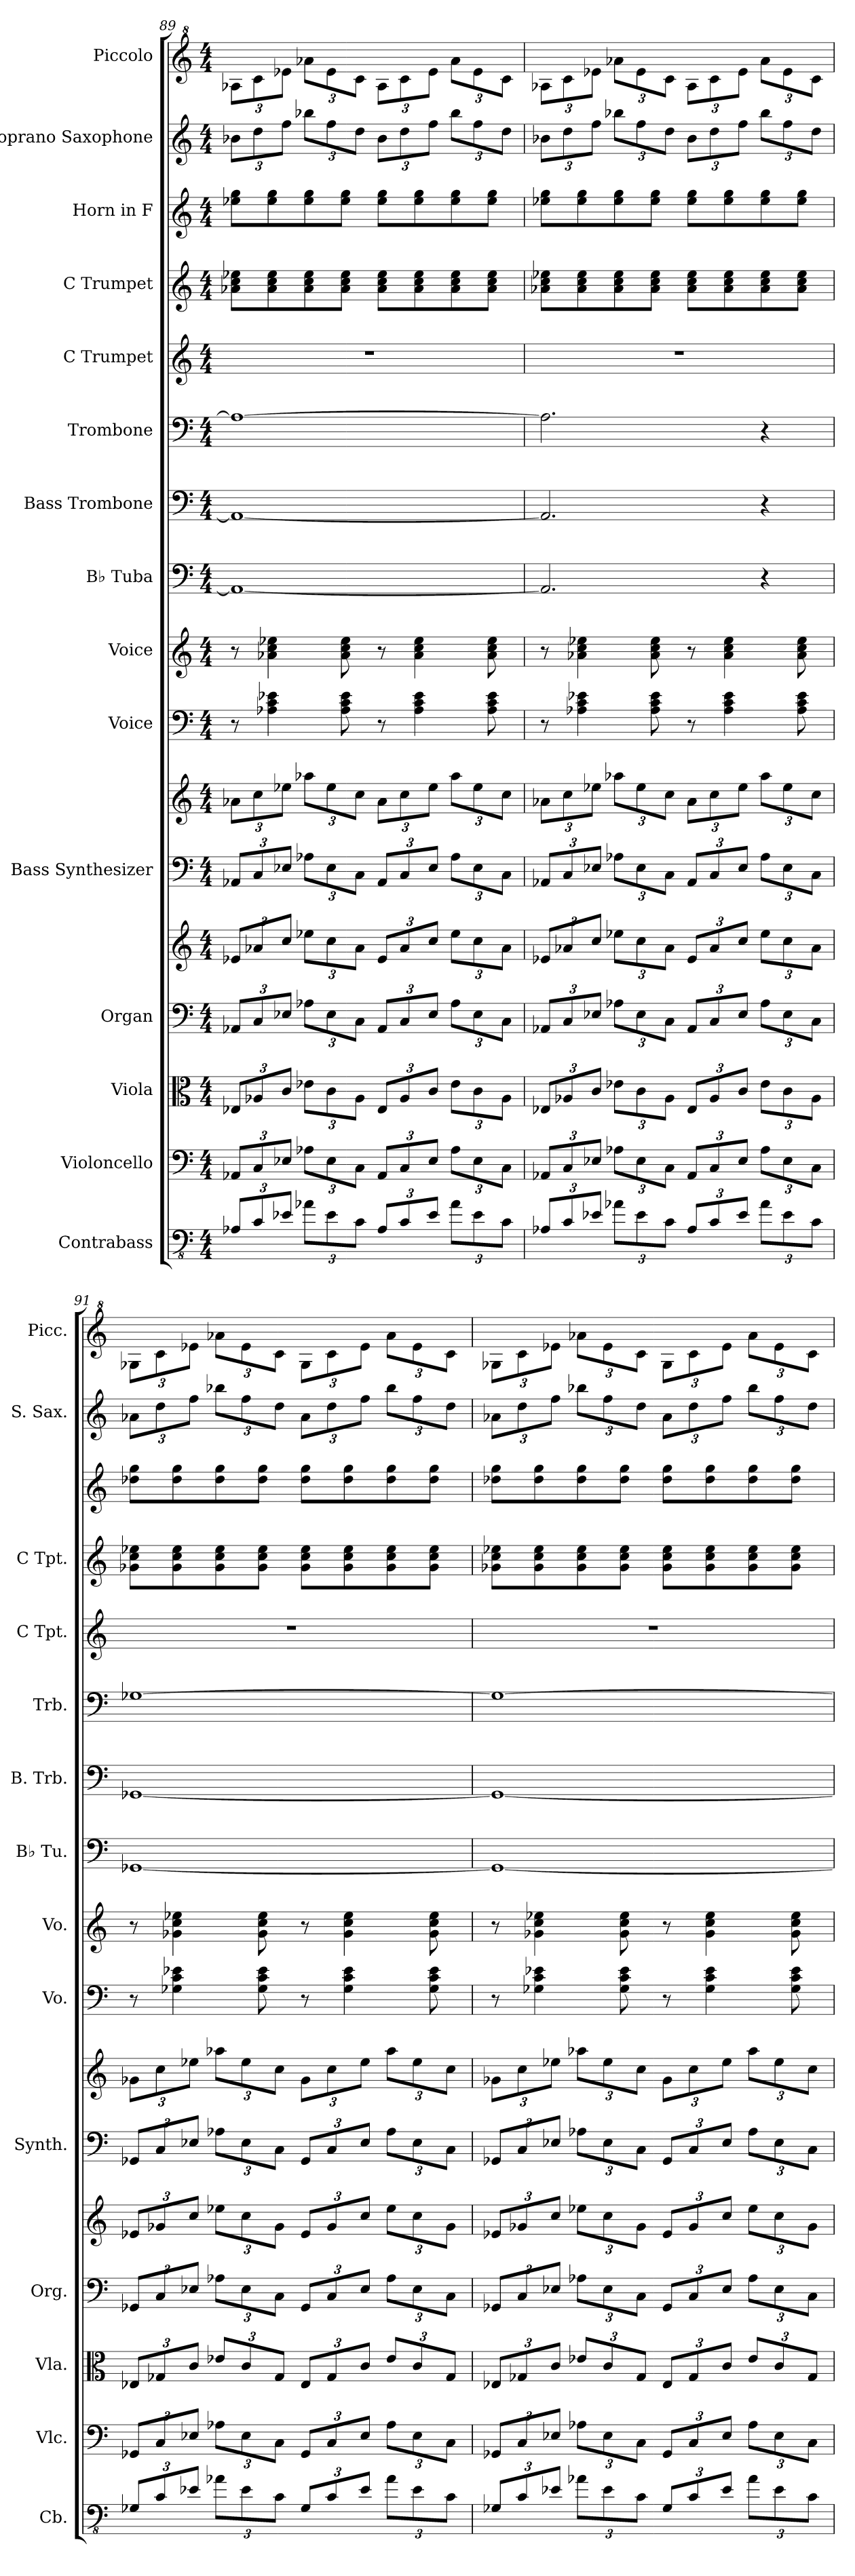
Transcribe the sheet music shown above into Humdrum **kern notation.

**kern	**kern	**kern	**kern	**kern	**kern	**kern	**kern	**kern	**kern	**kern	**kern	**kern	**kern	**kern	**kern	**kern
*part15	*part14	*part13	*part12	*part12	*part11	*part11	*part10	*part9	*part8	*part7	*part6	*part5	*part4	*part3	*part2	*part1
*staff17	*staff16	*staff15	*staff14	*staff13	*staff12	*staff11	*staff10	*staff9	*staff8	*staff7	*staff6	*staff5	*staff4	*staff3	*staff2	*staff1
*I"Contrabass	*I"Violoncello	*I"Viola	*I"Organ	*	*I"Bass Synthesizer	*	*I"Voice	*I"Voice	*I"B♭ Tuba	*I"Bass Trombone	*I"Trombone	*I"C Trumpet	*I"C Trumpet	*I"Horn in F	*I"Soprano Saxophone	*I"Piccolo
*I'Cb.	*I'Vlc.	*I'Vla.	*I'Org.	*	*I'Synth.	*	*I'Vo.	*I'Vo.	*I'B♭ Tu.	*I'B. Trb.	*I'Trb.	*I'C Tpt.	*I'C Tpt.	*	*I'S. Sax.	*I'Picc.
!!LO:PB:g=z
*clefFv4	*clefF4	*clefC3	*clefF4	*clefG2	*clefF4	*clefG2	*clefF4	*clefG2	*clefF4	*clefF4	*clefF4	*clefG2	*clefG2	*clefG2	*clefG2	*clefG^2
*ITrd7c12	*	*	*	*	*	*	*	*	*	*	*	*	*	*ITrd4c7	*ITrd1c2	*ITrd-7c-12
*k[]	*k[]	*k[]	*k[]	*k[]	*k[]	*k[]	*k[]	*k[]	*k[]	*k[]	*k[]	*k[]	*k[]	*k[b-]	*k[b-e-]	*k[]
*M4/4	*M4/4	*M4/4	*M4/4	*M4/4	*M4/4	*M4/4	*M4/4	*M4/4	*M4/4	*M4/4	*M4/4	*M4/4	*M4/4	*M4/4	*M4/4	*M4/4
*Xbrackettup	*Xbrackettup	*Xbrackettup	*Xbrackettup	*Xbrackettup	*Xbrackettup	*Xbrackettup	*	*	*	*	*	*	*	*	*Xbrackettup	*Xbrackettup
=89	=89	=89	=89	=89	=89	=89	=89	=89	=89	=89	=89	=89	=89	=89	=89	=89
12AAA-X/L	12AA-X/L	12E-X/L	12AA-X/L	12e-X/L	12AA-X/L	12a-X\L	8r	8r	1AA-_	1AA-_	1A-_	1r	8a-X\ 8cc\ 8ee-X\L	8a-X\ 8cc\L	12a-X\L	12aa-X\L
12CC/	12C/	12A-X/	12C/	12a-X/	12C/	12cc\	.	.	.	.	.	.	.	.	12cc\	12ccc\
.	.	.	.	.	.	.	4A-X\ 4c\ 4e-X\	4a-X\ 4cc\ 4ee-X\	.	.	.	.	8a-\ 8cc\ 8ee-\	8a-\ 8cc\	.	.
12EE-X/J	12E-X/J	12c/J	12E-X/J	12cc/J	12E-X/J	12ee-X\J	.	.	.	.	.	.	.	.	12ee-\J	12eee-X\J
12AA-X\L	12A-X\L	12e-X\L	12A-X\L	12ee-X\L	12A-X\L	12aa-X\L	.	.	.	.	.	.	8a-\ 8cc\ 8ee-\	8a-\ 8cc\	12aa-X\L	12aaa-X\L
12EE-\	12E-\	12c\	12E-\	12cc\	12E-\	12ee-\	.	.	.	.	.	.	.	.	12ee-\	12eee-\
.	.	.	.	.	.	.	8A-\ 8c\ 8e-\	8a-\ 8cc\ 8ee-\	.	.	.	.	8a-\ 8cc\ 8ee-\J	8a-\ 8cc\J	.	.
12CC\J	12C\J	12A-\J	12C\J	12a-\J	12C\J	12cc\J	.	.	.	.	.	.	.	.	12cc\J	12ccc\J
12AAA-/L	12AA-/L	12E-/L	12AA-/L	12e-/L	12AA-/L	12a-\L	8r	8r	.	.	.	.	8a-\ 8cc\ 8ee-\L	8a-\ 8cc\L	12a-\L	12aa-\L
12CC/	12C/	12A-/	12C/	12a-/	12C/	12cc\	.	.	.	.	.	.	.	.	12cc\	12ccc\
.	.	.	.	.	.	.	4A-\ 4c\ 4e-\	4a-\ 4cc\ 4ee-\	.	.	.	.	8a-\ 8cc\ 8ee-\	8a-\ 8cc\	.	.
12EE-/J	12E-/J	12c/J	12E-/J	12cc/J	12E-/J	12ee-\J	.	.	.	.	.	.	.	.	12ee-\J	12eee-\J
12AA-\L	12A-\L	12e-\L	12A-\L	12ee-\L	12A-\L	12aa-\L	.	.	.	.	.	.	8a-\ 8cc\ 8ee-\	8a-\ 8cc\	12aa-\L	12aaa-\L
12EE-\	12E-\	12c\	12E-\	12cc\	12E-\	12ee-\	.	.	.	.	.	.	.	.	12ee-\	12eee-\
.	.	.	.	.	.	.	8A-\ 8c\ 8e-\	8a-\ 8cc\ 8ee-\	.	.	.	.	8a-\ 8cc\ 8ee-\J	8a-\ 8cc\J	.	.
12CC\J	12C\J	12A-\J	12C\J	12a-\J	12C\J	12cc\J	.	.	.	.	.	.	.	.	12cc\J	12ccc\J
=90	=90	=90	=90	=90	=90	=90	=90	=90	=90	=90	=90	=90	=90	=90	=90	=90
12AAA-X/L	12AA-X/L	12E-X/L	12AA-X/L	12e-X/L	12AA-X/L	12a-X\L	8r	8r	2.AA-/]	2.AA-/]	2.A-\]	1r	8a-X\ 8cc\ 8ee-X\L	8a-X\ 8cc\L	12a-X\L	12aa-X\L
12CC/	12C/	12A-X/	12C/	12a-X/	12C/	12cc\	.	.	.	.	.	.	.	.	12cc\	12ccc\
.	.	.	.	.	.	.	4A-X\ 4c\ 4e-X\	4a-X\ 4cc\ 4ee-X\	.	.	.	.	8a-\ 8cc\ 8ee-\	8a-\ 8cc\	.	.
12EE-X/J	12E-X/J	12c/J	12E-X/J	12cc/J	12E-X/J	12ee-X\J	.	.	.	.	.	.	.	.	12ee-\J	12eee-X\J
12AA-X\L	12A-X\L	12e-X\L	12A-X\L	12ee-X\L	12A-X\L	12aa-X\L	.	.	.	.	.	.	8a-\ 8cc\ 8ee-\	8a-\ 8cc\	12aa-X\L	12aaa-X\L
12EE-\	12E-\	12c\	12E-\	12cc\	12E-\	12ee-\	.	.	.	.	.	.	.	.	12ee-\	12eee-\
.	.	.	.	.	.	.	8A-\ 8c\ 8e-\	8a-\ 8cc\ 8ee-\	.	.	.	.	8a-\ 8cc\ 8ee-\J	8a-\ 8cc\J	.	.
12CC\J	12C\J	12A-\J	12C\J	12a-\J	12C\J	12cc\J	.	.	.	.	.	.	.	.	12cc\J	12ccc\J
12AAA-/L	12AA-/L	12E-/L	12AA-/L	12e-/L	12AA-/L	12a-\L	8r	8r	.	.	.	.	8a-\ 8cc\ 8ee-\L	8a-\ 8cc\L	12a-\L	12aa-\L
12CC/	12C/	12A-/	12C/	12a-/	12C/	12cc\	.	.	.	.	.	.	.	.	12cc\	12ccc\
.	.	.	.	.	.	.	4A-\ 4c\ 4e-\	4a-\ 4cc\ 4ee-\	.	.	.	.	8a-\ 8cc\ 8ee-\	8a-\ 8cc\	.	.
12EE-/J	12E-/J	12c/J	12E-/J	12cc/J	12E-/J	12ee-\J	.	.	.	.	.	.	.	.	12ee-\J	12eee-\J
12AA-\L	12A-\L	12e-\L	12A-\L	12ee-\L	12A-\L	12aa-\L	.	.	4r	4r	4r	.	8a-\ 8cc\ 8ee-\	8a-\ 8cc\	12aa-\L	12aaa-\L
12EE-\	12E-\	12c\	12E-\	12cc\	12E-\	12ee-\	.	.	.	.	.	.	.	.	12ee-\	12eee-\
.	.	.	.	.	.	.	8A-\ 8c\ 8e-\	8a-\ 8cc\ 8ee-\	.	.	.	.	8a-\ 8cc\ 8ee-\J	8a-\ 8cc\J	.	.
12CC\J	12C\J	12A-\J	12C\J	12a-\J	12C\J	12cc\J	.	.	.	.	.	.	.	.	12cc\J	12ccc\J
!!LO:PB:g=z
=91	=91	=91	=91	=91	=91	=91	=91	=91	=91	=91	=91	=91	=91	=91	=91	=91
12GGG-X/L	12GG-X/L	12E-X/L	12GG-X/L	12e-X/L	12GG-X/L	12g-X\L	8r	8r	[1GG-X	[1GG-X	[1G-X	1r	8g-X\ 8cc\ 8ee-X\L	8g-X\ 8cc\L	12g-X\L	12gg-X\L
12CC/	12C/	12G-X/	12C/	12g-X/	12C/	12cc\	.	.	.	.	.	.	.	.	12cc\	12ccc\
.	.	.	.	.	.	.	4G-X\ 4c\ 4e-X\	4g-X\ 4cc\ 4ee-X\	.	.	.	.	8g-\ 8cc\ 8ee-\	8g-\ 8cc\	.	.
12EE-X/J	12E-X/J	12c/J	12E-X/J	12cc/J	12E-X/J	12ee-X\J	.	.	.	.	.	.	.	.	12ee-\J	12eee-X\J
12AA-X\L	12A-X\L	12e-X/L	12A-X\L	12ee-X\L	12A-X\L	12aa-X\L	.	.	.	.	.	.	8g-\ 8cc\ 8ee-\	8g-\ 8cc\	12aa-X\L	12aaa-X\L
12EE-\	12E-\	12c/	12E-\	12cc\	12E-\	12ee-\	.	.	.	.	.	.	.	.	12ee-\	12eee-\
.	.	.	.	.	.	.	8G-\ 8c\ 8e-\	8g-\ 8cc\ 8ee-\	.	.	.	.	8g-\ 8cc\ 8ee-\J	8g-\ 8cc\J	.	.
12CC\J	12C\J	12G-/J	12C\J	12g-\J	12C\J	12cc\J	.	.	.	.	.	.	.	.	12cc\J	12ccc\J
12GGG-/L	12GG-/L	12E-/L	12GG-/L	12e-/L	12GG-/L	12g-\L	8r	8r	.	.	.	.	8g-\ 8cc\ 8ee-\L	8g-\ 8cc\L	12g-\L	12gg-\L
12CC/	12C/	12G-/	12C/	12g-/	12C/	12cc\	.	.	.	.	.	.	.	.	12cc\	12ccc\
.	.	.	.	.	.	.	4G-\ 4c\ 4e-\	4g-\ 4cc\ 4ee-\	.	.	.	.	8g-\ 8cc\ 8ee-\	8g-\ 8cc\	.	.
12EE-/J	12E-/J	12c/J	12E-/J	12cc/J	12E-/J	12ee-\J	.	.	.	.	.	.	.	.	12ee-\J	12eee-\J
12AA-\L	12A-\L	12e-/L	12A-\L	12ee-\L	12A-\L	12aa-\L	.	.	.	.	.	.	8g-\ 8cc\ 8ee-\	8g-\ 8cc\	12aa-\L	12aaa-\L
12EE-\	12E-\	12c/	12E-\	12cc\	12E-\	12ee-\	.	.	.	.	.	.	.	.	12ee-\	12eee-\
.	.	.	.	.	.	.	8G-\ 8c\ 8e-\	8g-\ 8cc\ 8ee-\	.	.	.	.	8g-\ 8cc\ 8ee-\J	8g-\ 8cc\J	.	.
12CC\J	12C\J	12G-/J	12C\J	12g-\J	12C\J	12cc\J	.	.	.	.	.	.	.	.	12cc\J	12ccc\J
=92	=92	=92	=92	=92	=92	=92	=92	=92	=92	=92	=92	=92	=92	=92	=92	=92
12GGG-X/L	12GG-X/L	12E-X/L	12GG-X/L	12e-X/L	12GG-X/L	12g-X\L	8r	8r	1GG-_	1GG-_	1G-_	1r	8g-X\ 8cc\ 8ee-X\L	8g-X\ 8cc\L	12g-X\L	12gg-X\L
12CC/	12C/	12G-X/	12C/	12g-X/	12C/	12cc\	.	.	.	.	.	.	.	.	12cc\	12ccc\
.	.	.	.	.	.	.	4G-X\ 4c\ 4e-X\	4g-X\ 4cc\ 4ee-X\	.	.	.	.	8g-\ 8cc\ 8ee-\	8g-\ 8cc\	.	.
12EE-X/J	12E-X/J	12c/J	12E-X/J	12cc/J	12E-X/J	12ee-X\J	.	.	.	.	.	.	.	.	12ee-\J	12eee-X\J
12AA-X\L	12A-X\L	12e-X/L	12A-X\L	12ee-X\L	12A-X\L	12aa-X\L	.	.	.	.	.	.	8g-\ 8cc\ 8ee-\	8g-\ 8cc\	12aa-X\L	12aaa-X\L
12EE-\	12E-\	12c/	12E-\	12cc\	12E-\	12ee-\	.	.	.	.	.	.	.	.	12ee-\	12eee-\
.	.	.	.	.	.	.	8G-\ 8c\ 8e-\	8g-\ 8cc\ 8ee-\	.	.	.	.	8g-\ 8cc\ 8ee-\J	8g-\ 8cc\J	.	.
12CC\J	12C\J	12G-/J	12C\J	12g-\J	12C\J	12cc\J	.	.	.	.	.	.	.	.	12cc\J	12ccc\J
12GGG-/L	12GG-/L	12E-/L	12GG-/L	12e-/L	12GG-/L	12g-\L	8r	8r	.	.	.	.	8g-\ 8cc\ 8ee-\L	8g-\ 8cc\L	12g-\L	12gg-\L
12CC/	12C/	12G-/	12C/	12g-/	12C/	12cc\	.	.	.	.	.	.	.	.	12cc\	12ccc\
.	.	.	.	.	.	.	4G-\ 4c\ 4e-\	4g-\ 4cc\ 4ee-\	.	.	.	.	8g-\ 8cc\ 8ee-\	8g-\ 8cc\	.	.
12EE-/J	12E-/J	12c/J	12E-/J	12cc/J	12E-/J	12ee-\J	.	.	.	.	.	.	.	.	12ee-\J	12eee-\J
12AA-\L	12A-\L	12e-/L	12A-\L	12ee-\L	12A-\L	12aa-\L	.	.	.	.	.	.	8g-\ 8cc\ 8ee-\	8g-\ 8cc\	12aa-\L	12aaa-\L
12EE-\	12E-\	12c/	12E-\	12cc\	12E-\	12ee-\	.	.	.	.	.	.	.	.	12ee-\	12eee-\
.	.	.	.	.	.	.	8G-\ 8c\ 8e-\	8g-\ 8cc\ 8ee-\	.	.	.	.	8g-\ 8cc\ 8ee-\J	8g-\ 8cc\J	.	.
12CC\J	12C\J	12G-/J	12C\J	12g-\J	12C\J	12cc\J	.	.	.	.	.	.	.	.	12cc\J	12ccc\J
=	=	=	=	=	=	=	=	=	=	=	=	=	=	=	=	=
*-	*-	*-	*-	*-	*-	*-	*-	*-	*-	*-	*-	*-	*-	*-	*-	*-
